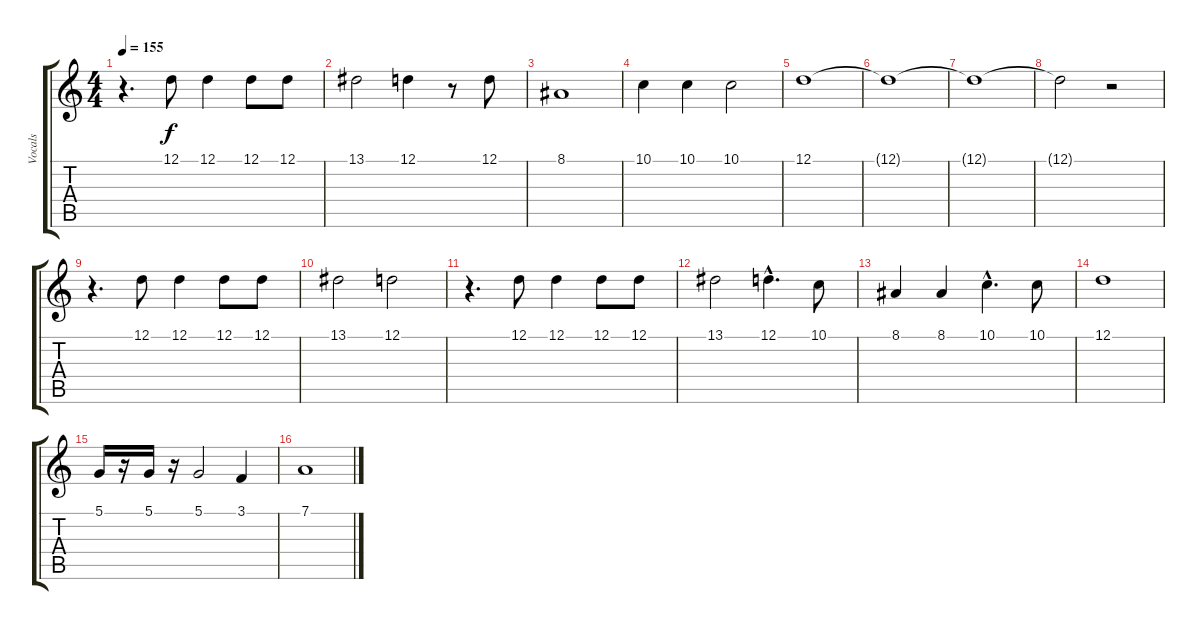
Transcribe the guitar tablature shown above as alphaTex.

\track ("Vocals" "Vocals") {instrument sopranosax}
\staff {score tabs}
\tuning (D4 A3 F3 C3 G2 D2) {hide}
\ts (4 4)
\tempo 155
\clef g2
\ks c
r.4{d dy f} 12.1.8 12.1.4 12.1.8 12.1.8 |
13.1.2 12.1.4 r.8 12.1.8 |
8.1.1 |
10.1.4 10.1.4 10.1.2 |
12.1.1 |
12.1{t}.1 |
12.1{t}.1 |
12.1{t}.2 r.2 |
r.4{d} 12.1.8 12.1.4 12.1.8 12.1.8 |
13.1.2 12.1.2 |
r.4{d} 12.1.8 12.1.4 12.1.8 12.1.8 |
13.1.2 12.1{hac}.4{d} 10.1.8 |
8.1.4 8.1.4 10.1{hac}.4{d} 10.1.8 |
12.1.1 |
5.1.16 r.16 5.1.16 r.16 5.1.2 3.1.4 |
7.1.1{volume 0}
